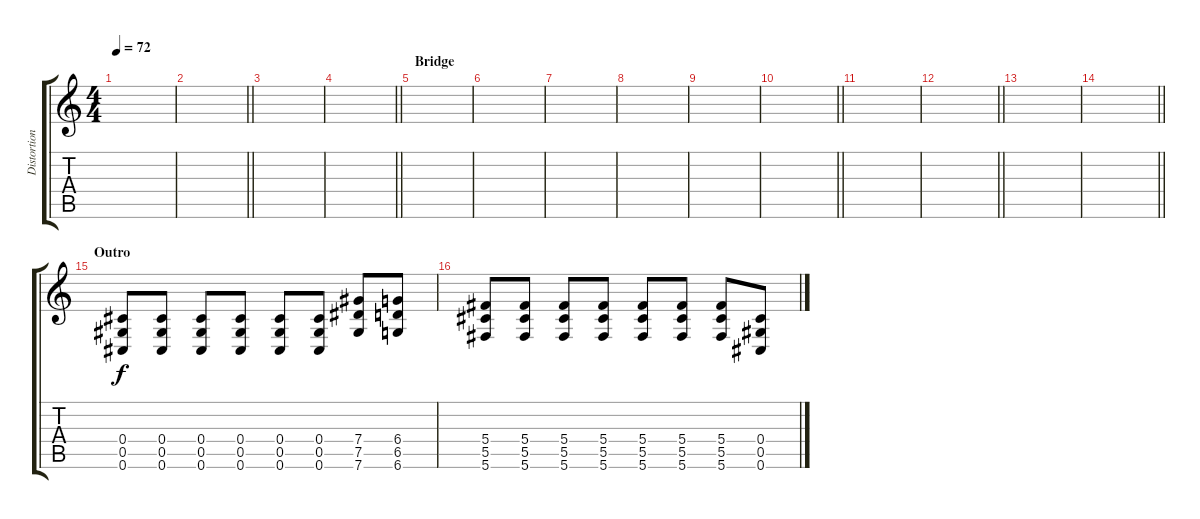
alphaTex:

\track ("Distortion Guitar" "Distortion") {instrument distortionguitar}
\staff {score tabs}
\tuning (Db4 Ab3 F3 Db3 Ab2 Db2) {hide}
\ts (4 4)
\tempo 72
\clef g2
\ks c
|
\barLineRight lightlight
|
|
\barLineRight lightlight
|
\section ("" "Bridge")
|
|
|
|
|
\barLineRight lightlight
|
|
\barLineRight lightlight
|
|
\barLineRight lightlight
|
\section ("" "Outro")
(0.4 0.5 0.6).8 (0.4 0.5 0.6).8 (0.4 0.5 0.6).8 (0.4 0.5 0.6).8 (0.4 0.5 0.6).8 (0.4 0.5 0.6).8 (7.4 7.5 7.6).8 (6.4 6.5 6.6).8 |
(5.4 5.5 5.6).8 (5.4 5.5 5.6).8 (5.4 5.5 5.6).8 (5.4 5.5 5.6).8 (5.4 5.5 5.6).8 (5.4 5.5 5.6).8 (5.4 5.5 5.6).8 (0.4 0.5 0.6).8
